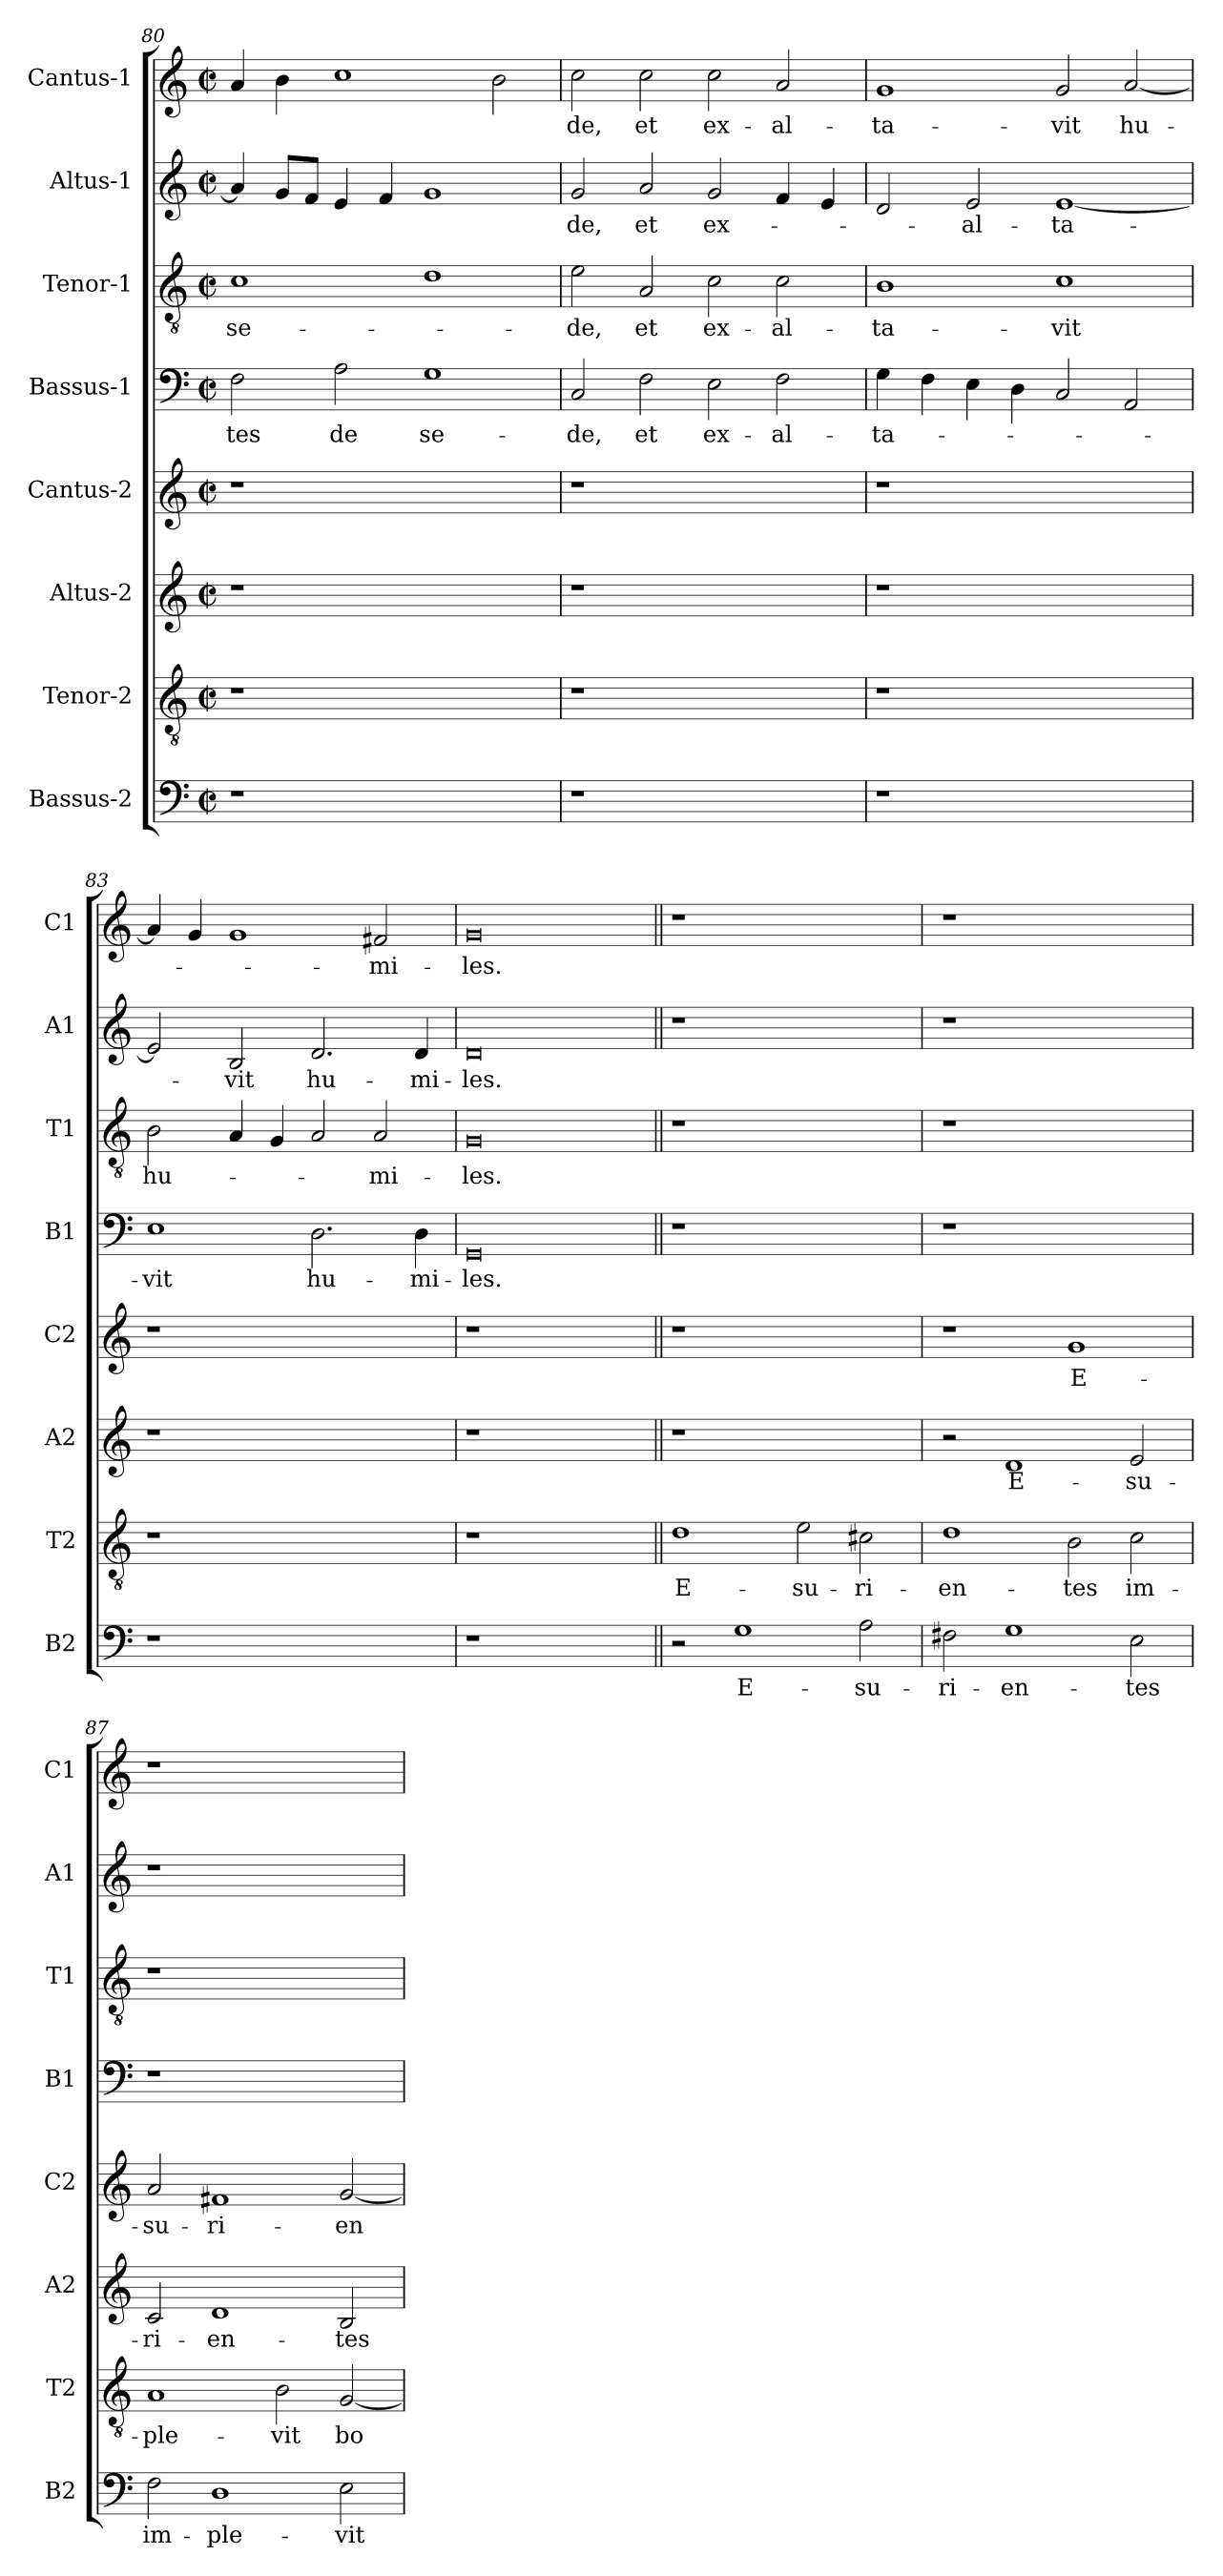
**kern	**text	**kern	**text	**kern	**text	**kern	**text	**kern	**text	**kern	**text	**kern	**text	**kern	**text
*part8	*part8	*part7	*part7	*part6	*part6	*part5	*part5	*part4	*part4	*part3	*part3	*part2	*part2	*part1	*part1
*staff8	*staff8	*staff7	*staff7	*staff6	*staff6	*staff5	*staff5	*staff4	*staff4	*staff3	*staff3	*staff2	*staff2	*staff1	*staff1
*I"Bassus-2	*	*I"Tenor-2	*	*I"Altus-2	*	*I"Cantus-2	*	*I"Bassus-1	*	*I"Tenor-1	*	*I"Altus-1	*	*I"Cantus-1	*
*I'B2	*	*I'T2	*	*I'A2	*	*I'C2	*	*I'B1	*	*I'T1	*	*I'A1	*	*I'C1	*
*clefF4	*	*clefGv2	*	*clefG2	*	*clefG2	*	*clefF4	*	*clefGv2	*	*clefG2	*	*clefG2	*
*k[]	*	*k[]	*	*k[]	*	*k[]	*	*k[]	*	*k[]	*	*k[]	*	*k[]	*
*C:	*	*C:	*	*C:	*	*C:	*	*C:	*	*C:	*	*C:	*	*C:	*
*M2/2	*	*M2/2	*	*M2/2	*	*M2/2	*	*M2/2	*	*M2/2	*	*M2/2	*	*M2/2	*
*met(c|)	*	*met(c|)	*	*met(c|)	*	*met(c|)	*	*met(c|)	*	*met(c|)	*	*met(c|)	*	*met(c|)	*
=80	=80	=80	=80	=80	=80	=80	=80	=80	=80	=80	=80	=80	=80	=80	=80
!	!	!	!	!	!	!	!	!	!LO:LY:b	!	!LO:LY:b	!	!	!	!
1r	.	1r	.	1r	.	1r	.	2F\	-tes	1c	se-	4a/]	.	4a/	.
.	.	.	.	.	.	.	.	.	.	.	.	8g/L	.	4b\	.
.	.	.	.	.	.	.	.	.	.	.	.	8f/J	.	.	.
!	!	!	!	!	!	!	!	!	!LO:LY:b	!	!	!	!	!	!
.	.	.	.	.	.	.	.	2A\	de	.	.	4e/	.	1cc	.
.	.	.	.	.	.	.	.	.	.	.	.	4f/	.	.	.
!	!	!	!	!	!	!	!	!	!LO:LY:b	!	!	!	!	!	!
1ryy	.	1ryy	.	1ryy	.	1ryy	.	1G	se-	1d	.	1g	.	.	.
.	.	.	.	.	.	.	.	.	.	.	.	.	.	2b\	.
!!LO:PB:g=z
=81	=81	=81	=81	=81	=81	=81	=81	=81	=81	=81	=81	=81	=81	=81	=81
!	!	!	!	!	!	!	!	!	!LO:LY:b	!	!LO:LY:b	!	!LO:LY:b	!	!LO:LY:b
1r	.	1r	.	1r	.	1r	.	2C/	-de,	2e\	-de,	2g/	-de,	2cc\	-de,
!	!	!	!	!	!	!	!	!	!LO:LY:b	!	!LO:LY:b	!	!LO:LY:b	!	!LO:LY:b
.	.	.	.	.	.	.	.	2F\	et	2A/	et	2a/	et	2cc\	et
!	!	!	!	!	!	!	!	!	!LO:LY:b	!	!LO:LY:b	!	!LO:LY:b	!	!LO:LY:b
1ryy	.	1ryy	.	1ryy	.	1ryy	.	2E\	ex-	2c\	ex-	2g/	ex-	2cc\	ex-
!	!	!	!	!	!	!	!	!	!LO:LY:b	!	!LO:LY:b	!	!	!	!LO:LY:b
.	.	.	.	.	.	.	.	2F\	-al-	2c\	-al-	4f/	.	2a/	-al-
.	.	.	.	.	.	.	.	.	.	.	.	4e/	.	.	.
=82	=82	=82	=82	=82	=82	=82	=82	=82	=82	=82	=82	=82	=82	=82	=82
!	!	!	!	!	!	!	!	!	!LO:LY:b	!	!LO:LY:b	!	!	!	!LO:LY:b
1r	.	1r	.	1r	.	1r	.	4G\	-ta-	1B	-ta-	2d/	.	1g	-ta-
.	.	.	.	.	.	.	.	4F\	.	.	.	.	.	.	.
!	!	!	!	!	!	!	!	!	!	!	!	!	!LO:LY:b	!	!
.	.	.	.	.	.	.	.	4E\	.	.	.	2e/	-al-	.	.
.	.	.	.	.	.	.	.	4D\	.	.	.	.	.	.	.
!	!	!	!	!	!	!	!	!	!	!	!LO:LY:b	!	!LO:LY:b	!	!LO:LY:b
1ryy	.	1ryy	.	1ryy	.	1ryy	.	2C/	.	1c	-vit	[1e	-ta-	2g/	-vit
!	!	!	!	!	!	!	!	!	!	!	!	!	!	!	!LO:LY:b
.	.	.	.	.	.	.	.	2AA/	.	.	.	.	.	[2a/	hu-
=83	=83	=83	=83	=83	=83	=83	=83	=83	=83	=83	=83	=83	=83	=83	=83
!	!	!	!	!	!	!	!	!	!LO:LY:b	!	!LO:LY:b	!	!	!	!
1r	.	1r	.	1r	.	1r	.	1E	-vit	2B\	hu-	2e/]	.	4a/]	.
.	.	.	.	.	.	.	.	.	.	.	.	.	.	4g/	.
!	!	!	!	!	!	!	!	!	!	!	!	!	!LO:LY:b	!	!
.	.	.	.	.	.	.	.	.	.	4A/	.	2B/	-vit	1g	.
.	.	.	.	.	.	.	.	.	.	4G/	.	.	.	.	.
!	!	!	!	!	!	!	!	!	!LO:LY:b	!	!	!	!LO:LY:b	!	!
1ryy	.	1ryy	.	1ryy	.	1ryy	.	2.D\	hu-	2A/	.	2.d/	hu-	.	.
!	!	!	!	!	!	!	!	!	!	!	!LO:LY:b	!	!	!	!LO:LY:b
.	.	.	.	.	.	.	.	.	.	2A/	-mi-	.	.	2f#X/	-mi-
!	!	!	!	!	!	!	!	!	!LO:LY:b	!	!	!	!LO:LY:b	!	!
.	.	.	.	.	.	.	.	4D\	-mi-	.	.	4d/	-mi-	.	.
=84	=84	=84	=84	=84	=84	=84	=84	=84	=84	=84	=84	=84	=84	=84	=84
!	!	!	!	!	!	!	!	!	!LO:LY:b	!	!LO:LY:b	!	!LO:LY:b	!	!LO:LY:b
1r	.	1r	.	1r	.	1r	.	0GG	-les.	0G	-les.	0d	-les.	0g	-les.
1ryy	.	1ryy	.	1ryy	.	1ryy	.	.	.	.	.	.	.	.	.
!!LO:LB:g=z
=85||	=85||	=85||	=85||	=85||	=85||	=85||	=85||	=85||	=85||	=85||	=85||	=85||	=85||	=85||	=85||
!	!	!	!LO:LY:b	!	!	!	!	!	!	!	!	!	!	!	!
2r	.	1d	E-	1r	.	1r	.	1r	.	1r	.	1r	.	1r	.
!	!LO:LY:b	!	!	!	!	!	!	!	!	!	!	!	!	!	!
1G	E-	.	.	.	.	.	.	.	.	.	.	.	.	.	.
!	!	!	!LO:LY:b	!	!	!	!	!	!	!	!	!	!	!	!
.	.	2e\	-su-	1ryy	.	1ryy	.	1ryy	.	1ryy	.	1ryy	.	1ryy	.
!	!LO:LY:b	!	!LO:LY:b	!	!	!	!	!	!	!	!	!	!	!	!
2A\	-su-	2c#X\	-ri-	.	.	.	.	.	.	.	.	.	.	.	.
=86	=86	=86	=86	=86	=86	=86	=86	=86	=86	=86	=86	=86	=86	=86	=86
!	!LO:LY:b	!	!LO:LY:b	!	!	!	!	!	!	!	!	!	!	!	!
2F#X\	-ri-	1d	-en-	2r	.	1r	.	1r	.	1r	.	1r	.	1r	.
!	!LO:LY:b	!	!	!	!LO:LY:b	!	!	!	!	!	!	!	!	!	!
1G	-en-	.	.	1d	E-	.	.	.	.	.	.	.	.	.	.
!	!	!	!LO:LY:b	!	!	!	!LO:LY:b	!	!	!	!	!	!	!	!
.	.	2B\	-tes	.	.	1g	E-	1ryy	.	1ryy	.	1ryy	.	1ryy	.
!	!LO:LY:b	!	!LO:LY:b	!	!LO:LY:b	!	!	!	!	!	!	!	!	!	!
2E\	-tes	2c\	im-	2e/	-su-	.	.	.	.	.	.	.	.	.	.
=87	=87	=87	=87	=87	=87	=87	=87	=87	=87	=87	=87	=87	=87	=87	=87
!	!LO:LY:b	!	!LO:LY:b	!	!LO:LY:b	!	!LO:LY:b	!	!	!	!	!	!	!	!
2F\	im-	1A	-ple-	2c/	-ri-	2a/	-su-	1r	.	1r	.	1r	.	1r	.
!	!LO:LY:b	!	!	!	!LO:LY:b	!	!LO:LY:b	!	!	!	!	!	!	!	!
1D	-ple-	.	.	1d	-en-	1f#X	-ri-	.	.	.	.	.	.	.	.
!	!	!	!LO:LY:b	!	!	!	!	!	!	!	!	!	!	!	!
.	.	2B\	-vit	.	.	.	.	1ryy	.	1ryy	.	1ryy	.	1ryy	.
!	!LO:LY:b	!	!LO:LY:b	!	!LO:LY:b	!	!LO:LY:b	!	!	!	!	!	!	!	!
2E\	-vit	[2G/	bo-	2B/	-tes	[2g/	-en-	.	.	.	.	.	.	.	.
=	=	=	=	=	=	=	=	=	=	=	=	=	=	=	=
*-	*-	*-	*-	*-	*-	*-	*-	*-	*-	*-	*-	*-	*-	*-	*-
